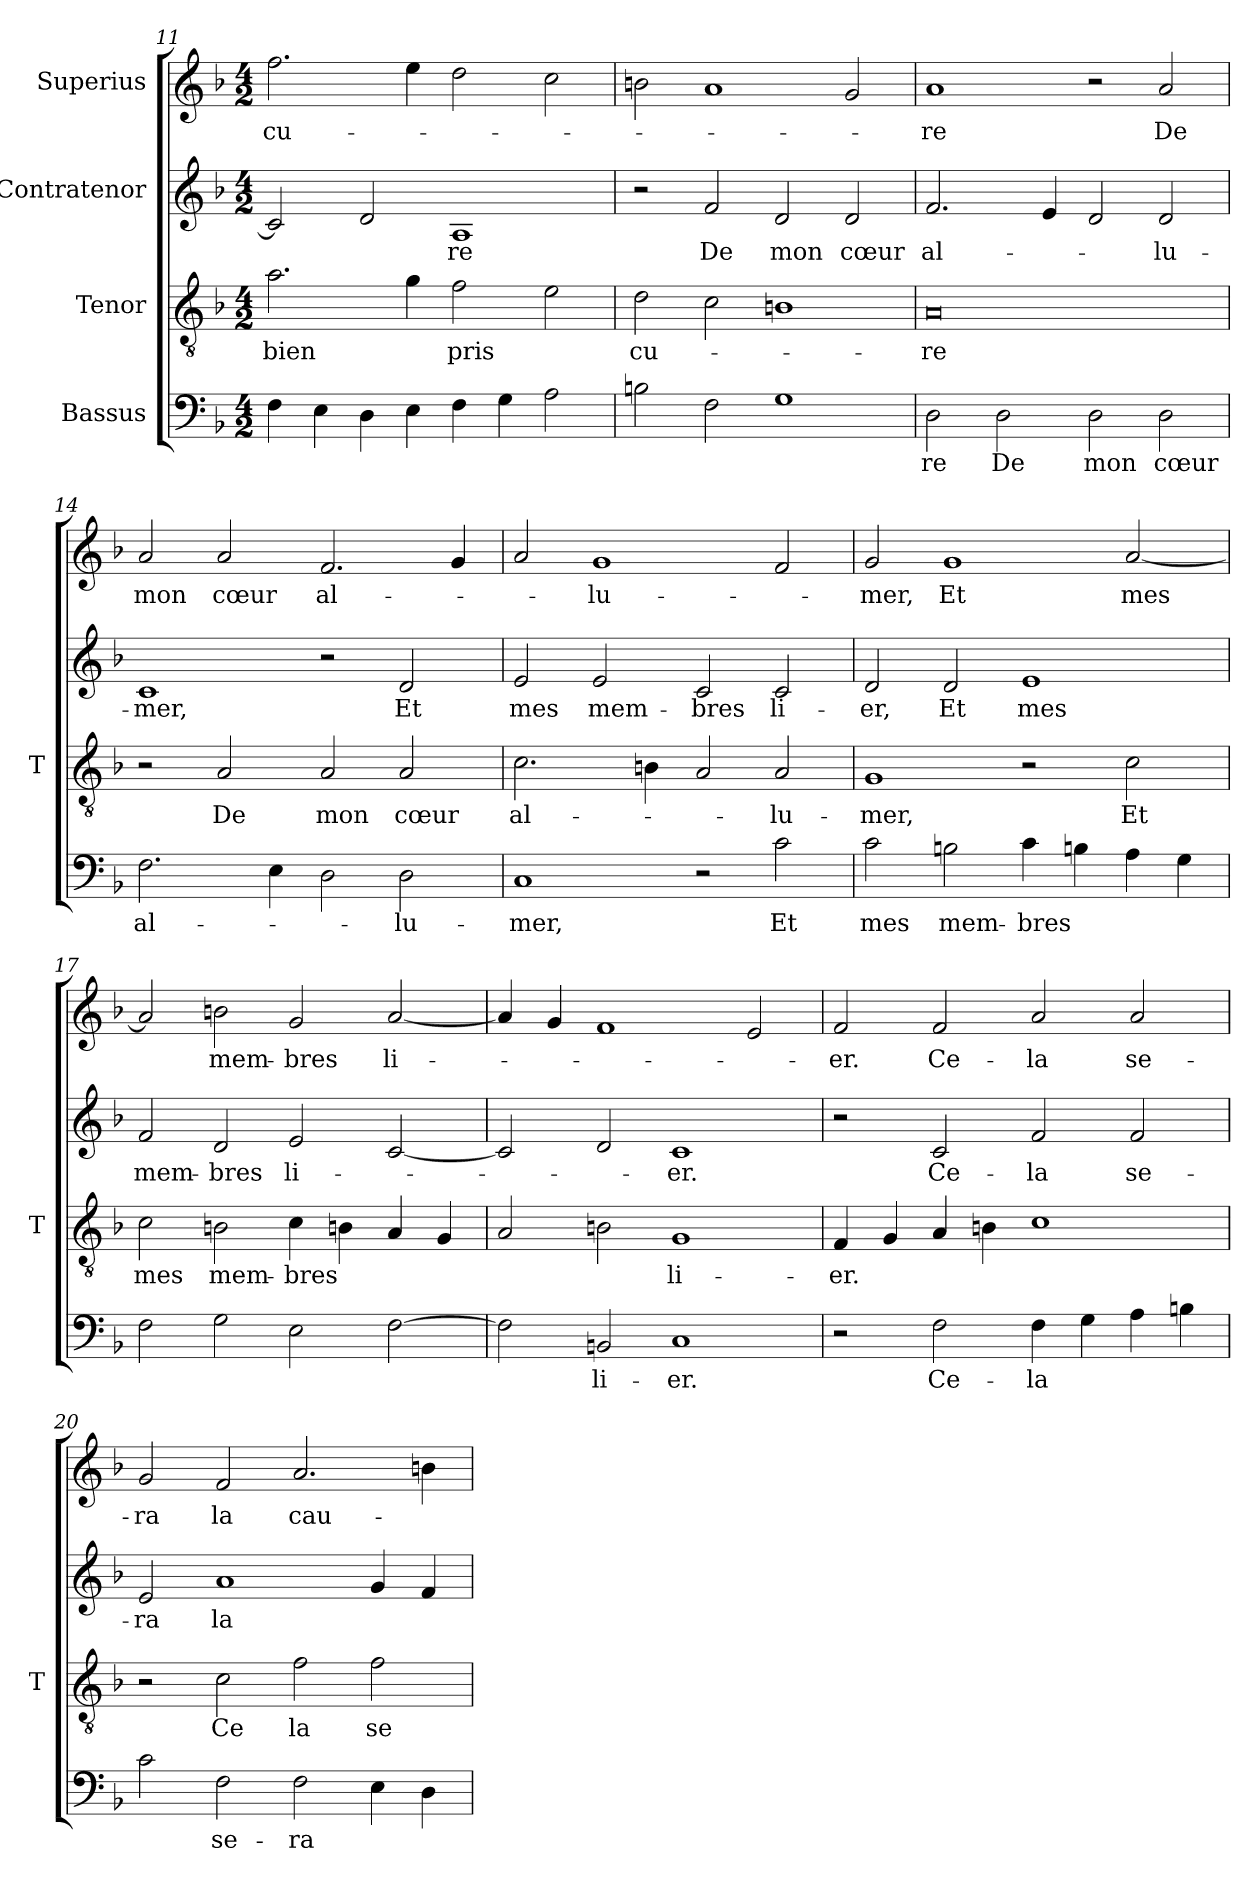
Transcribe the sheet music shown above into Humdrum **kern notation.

**kern	**text	**kern	**text	**kern	**text	**kern	**text
*part4	*part4	*part3	*part3	*part2	*part2	*part1	*part1
*staff4	*staff4	*staff3	*staff3	*staff2	*staff2	*staff1	*staff1
*I"Bassus	*	*I"Tenor	*	*I"Contratenor	*	*I"Superius	*
*	*	*I'T	*	*	*	*	*
*clefF4	*	*clefGv2	*	*clefG2	*	*clefG2	*
*k[b-]	*	*k[b-]	*	*k[b-]	*	*k[b-]	*
*M4/2	*	*M4/2	*	*M4/2	*	*M4/2	*
=11	=11	=11	=11	=11	=11	=11	=11
4F	.	2.a	-bien	2c]	.	2.ff	cu-
4E	.	.	.	.	.	.	.
4D	.	.	.	2d	.	.	.
4E	.	4g	.	.	.	4ee	.
4F	.	2f	-pris	1A	-re	2dd	.
4G	.	.	.	.	.	.	.
2A	.	2e	.	.	.	2cc	.
=12	=12	=12	=12	=12	=12	=12	=12
2Bn	.	2d	cu-	2r	.	2bn	.
2F	.	2c	.	2f	-De	1a	.
1G	.	1Bn	.	2d	-mon	.	.
.	.	.	.	2d	-cœur	2g	.
=13	=13	=13	=13	=13	=13	=13	=13
2D	-re	0A	-re	2.f	al-	1a	-re
2D	-De	.	.	.	.	.	.
.	.	.	.	4e	.	.	.
2D	-mon	.	.	2d	.	2r	.
2D	-cœur	.	.	2d	lu-	2a	-De
=14	=14	=14	=14	=14	=14	=14	=14
2.F	al-	2r	.	1c	-mer,	2a	-mon
.	.	2A	-De	.	.	2a	-cœur
4E	.	.	.	.	.	.	.
2D	.	2A	-mon	2r	.	2.f	al-
2D	lu-	2A	-cœur	2d	-Et	.	.
.	.	.	.	.	.	4g	.
=15	=15	=15	=15	=15	=15	=15	=15
1C	-mer,	2.c	al-	2e	-mes	2a	.
.	.	.	.	2e	mem-	1g	lu-
.	.	4Bn	.	.	.	.	.
2r	.	2A	.	2c	-bres	.	.
2c	-Et	2A	lu-	2c	li-	2f	.
=16	=16	=16	=16	=16	=16	=16	=16
2c	-mes	1G	-mer,	2d	-er,	2g	-mer,
2Bn	mem-	.	.	2d	-Et	1g	-Et
4c	-bres	2r	.	1e	-mes	.	.
4Bn	.	.	.	.	.	.	.
4A	.	2c	-Et	.	.	[2a	-mes
4G	.	.	.	.	.	.	.
=17	=17	=17	=17	=17	=17	=17	=17
2F	.	2c	-mes	2f	mem-	2a]	.
2G	.	2Bn	mem-	2d	-bres	2bn	mem-
2E	.	4c	-bres	2e	li-	2g	-bres
.	.	4Bn	.	.	.	.	.
[2F	.	4A	.	[2c	.	[2a	li-
.	.	4G	.	.	.	.	.
=18	=18	=18	=18	=18	=18	=18	=18
2F]	.	2A	.	2c]	.	4a]	.
.	.	.	.	.	.	4g	.
2BBn	li-	2Bn	.	2d	.	1f	.
1C	-er.	1G	li-	1c	-er.	.	.
.	.	.	.	.	.	2e	.
=19	=19	=19	=19	=19	=19	=19	=19
2r	.	4F	-er.	2r	.	2f	-er.
.	.	4G	.	.	.	.	.
2F	Ce-	4A	.	2c	Ce-	2f	Ce-
.	.	4Bn	.	.	.	.	.
4F	-la	1c	.	2f	-la	2a	-la
4G	.	.	.	.	.	.	.
4A	.	.	.	2f	se-	2a	se-
4Bn	.	.	.	.	.	.	.
=20	=20	=20	=20	=20	=20	=20	=20
2c	.	2r	.	2e	-ra	2g	-ra
2F	se-	2c	-Ce	1a	-la	2f	-la
2F	-ra	2f	-la	.	.	2.a	cau-
4E	.	2f	se-	4g	.	.	.
4D	.	.	.	4f	.	4bn	.
=	=	=	=	=	=	=	=
*-	*-	*-	*-	*-	*-	*-	*-
